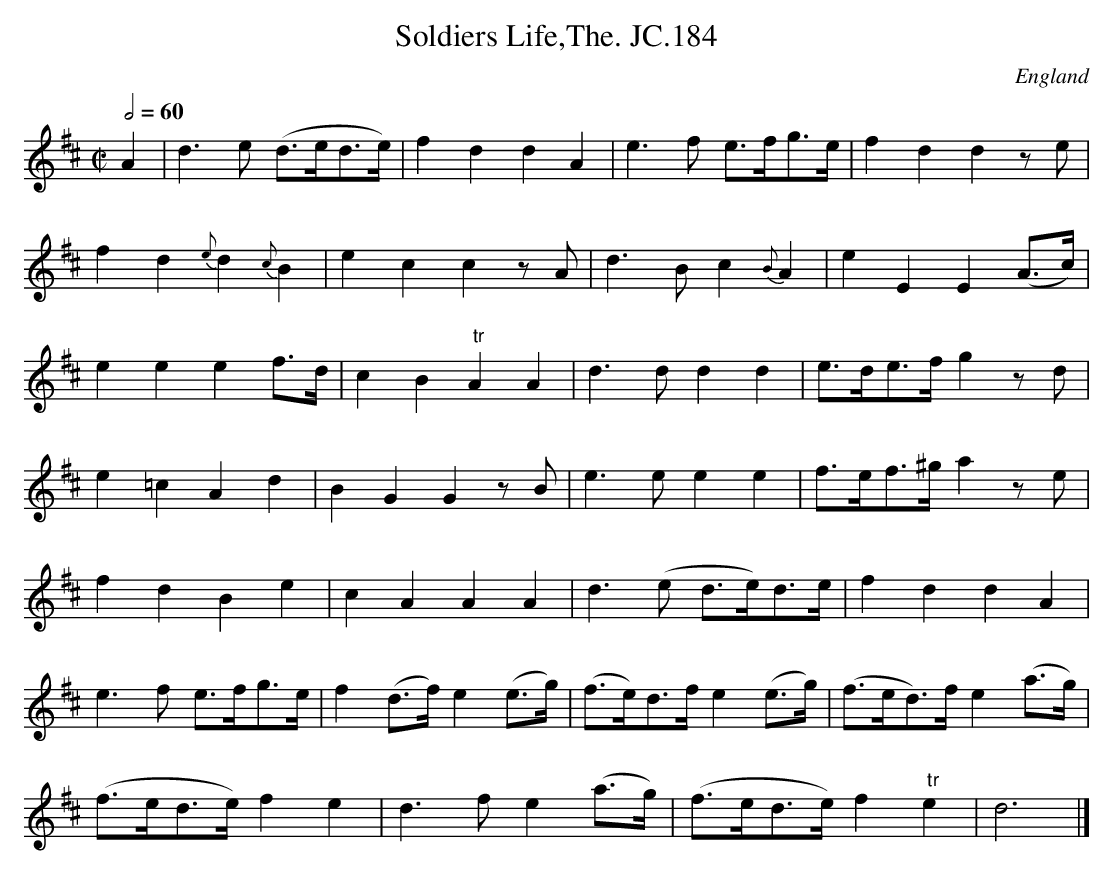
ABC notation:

X:1
T:Soldiers Life,The. JC.184
L:1/8
M:C|
O:England
Q:2/4=60
K:D
A2|\
d3e (d>ed>e)|f2d2d2A2|e3f e>fg>e|f2d2d2ze|!
f2d2{e}d2{c}B2|\
e2c2c2zA|d3Bc2{B}A2|e2E2E2(A>c)|!
e2e2e2f>d|c2B2" tr"A2A2|d3dd2d2|e>de>fg2zd|!
e2=c2A2d2|B2G2G2zB|e3ee2e2|f>ef>^ga2ze|!
f2d2B2e2|c2A2A2A2|d3(e d>e)d>e|f2d2d2A2|!
e3f e>fg>e|f2(d>f)e2(e>g)|(f>e)d>fe2(e>g)|(f>ed>)fe2(a>g)|!
(f>ed>e)f2e2|d3fe2(a>g)|(f>ed>e)f2" tr"e2|d6|]
